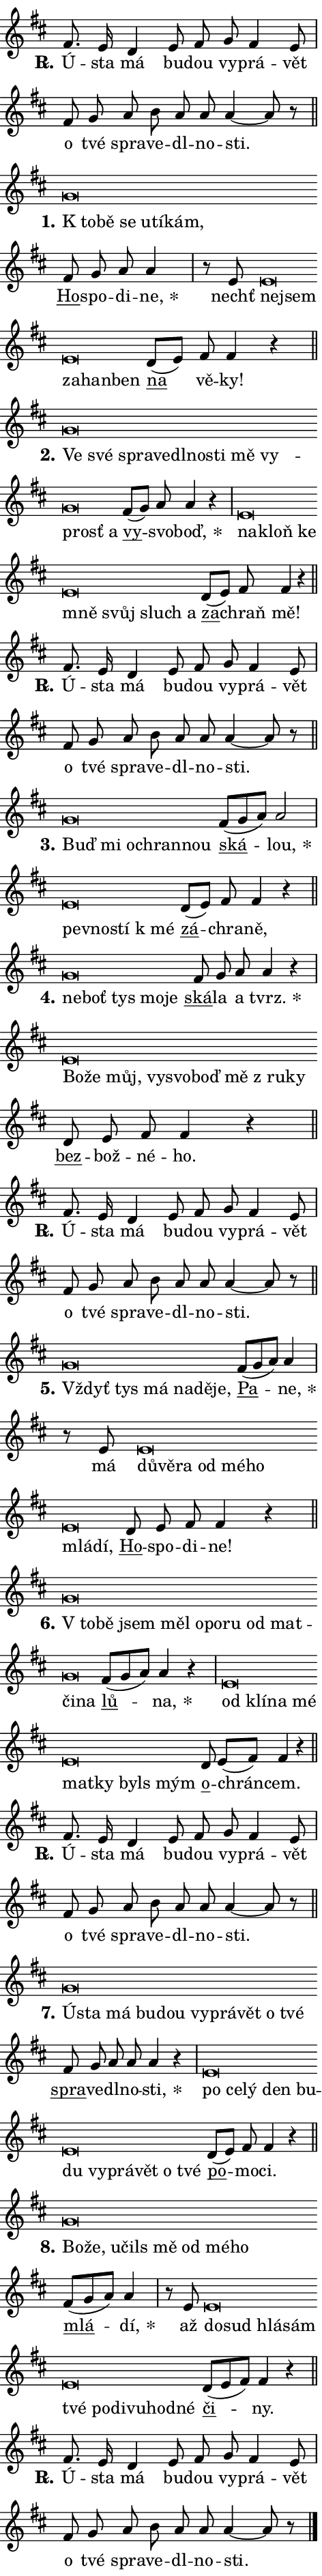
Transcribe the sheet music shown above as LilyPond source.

\version "2.24.0"
\header { tagline = "" }
\paper {
  indent = 0\cm
  top-margin = 0\cm
  right-margin = 0.13\cm % to fit lyric hyphens
  bottom-margin = 0\cm
  left-margin = 0\cm
  paper-width = 8\cm
  page-breaking = #ly:one-page-breaking
  system-system-spacing.basic-distance = #11
  score-system-spacing.basic-distance = #11
  ragged-last = ##f
}


%% Author: Thomas Morley
%% https://lists.gnu.org/archive/html/lilypond-user/2020-05/msg00002.html
#(define (line-position grob)
"Returns position of @var[grob} in current system:
   @code{'start}, if at first time-step
   @code{'end}, if at last time-step
   @code{'middle} otherwise
"
  (let* ((col (ly:item-get-column grob))
         (ln (ly:grob-object col 'left-neighbor))
         (rn (ly:grob-object col 'right-neighbor))
         (col-to-check-left (if (ly:grob? ln) ln col))
         (col-to-check-right (if (ly:grob? rn) rn col))
         (break-dir-left
           (and
             (ly:grob-property col-to-check-left 'non-musical #f)
             (ly:item-break-dir col-to-check-left)))
         (break-dir-right
           (and
             (ly:grob-property col-to-check-right 'non-musical #f)
             (ly:item-break-dir col-to-check-right))))
        (cond ((eqv? 1 break-dir-left) 'start)
              ((eqv? -1 break-dir-right) 'end)
              (else 'middle))))

#(define (tranparent-at-line-position vctor)
  (lambda (grob)
  "Relying on @code{line-position} select the relevant enry from @var{vctor}.
Used to determine transparency,"
    (case (line-position grob)
      ((end) (not (vector-ref vctor 0)))
      ((middle) (not (vector-ref vctor 1)))
      ((start) (not (vector-ref vctor 2))))))

noteHeadBreakVisibility =
#(define-music-function (break-visibility)(vector?)
"Makes @code{NoteHead}s transparent relying on @var{break-visibility}"
#{
  \override NoteHead.transparent =
    #(tranparent-at-line-position break-visibility)
#})

#(define delete-ledgers-for-transparent-note-heads
  (lambda (grob)
    "Reads whether a @code{NoteHead} is transparent.
If so this @code{NoteHead} is removed from @code{'note-heads} from
@var{grob}, which is supposed to be @code{LedgerLineSpanner}.
As a result ledgers are not printed for this @code{NoteHead}"
    (let* ((nhds-array (ly:grob-object grob 'note-heads))
           (nhds-list
             (if (ly:grob-array? nhds-array)
                 (ly:grob-array->list nhds-array)
                 '()))
           ;; Relies on the transparent-property being done before
           ;; Staff.LedgerLineSpanner.after-line-breaking is executed.
           ;; This is fragile ...
           (to-keep
             (remove
               (lambda (nhd)
                 (ly:grob-property nhd 'transparent #f))
               nhds-list)))
      ;; TODO find a better method to iterate over grob-arrays, similiar
      ;; to filter/remove etc for lists
      ;; For now rebuilt from scratch
      (set! (ly:grob-object grob 'note-heads)  '())
      (for-each
        (lambda (nhd)
          (ly:pointer-group-interface::add-grob grob 'note-heads nhd))
        to-keep))))

squashNotes = {
  \override NoteHead.X-extent = #'(-0.2 . 0.2)
  \override NoteHead.Y-extent = #'(-0.75 . 0)
  \override NoteHead.stencil =
    #(lambda (grob)
       (let ((pos (ly:grob-property grob 'staff-position)))
         (begin
           (if (< pos -7) (display "ERROR: Lower brevis then expected\n") (display ""))
           (if (<= pos -6) ly:text-interface::print ly:note-head::print))))
}
unSquashNotes = {
  \revert NoteHead.X-extent
  \revert NoteHead.Y-extent
  \revert NoteHead.stencil
}

hideNotes = \noteHeadBreakVisibility #begin-of-line-visible
unHideNotes = \noteHeadBreakVisibility #all-visible

% work-around for resetting accidentals
% https://lilypond.org/doc/v2.23/Documentation/notation/displaying-rhythms#unmetered-music
cadenzaMeasure = {
  \cadenzaOff
  \partial 1024 s1024
  \cadenzaOn
}

#(define-markup-command (accent layout props text) (markup?)
  "Underline accented syllable"
  (interpret-markup layout props
    #{\markup \override #'(offset . 4.3) \underline { #text }#}))

responsum = \markup \concat {
  "R" \hspace #-1.05 \path #0.1 #'((moveto 0 0.07) (lineto 0.9 0.8)) \hspace #0.05 "."
}

spaceSize = #0.6828661417322834 % exact space size for TeX Gyre Schola

\layout {
  \context {
    \Staff
    \remove "Time_signature_engraver"
    \override LedgerLineSpanner.after-line-breaking = #delete-ledgers-for-transparent-note-heads
  }
  \context {
    \Lyrics {
      \override LyricSpace.minimum-distance = \spaceSize
      \override LyricText.font-name = #"TeX Gyre Schola"
      \override LyricText.font-size = 1
      \override StanzaNumber.font-name = #"TeX Gyre Schola Bold"
      \override StanzaNumber.font-size = 1
    }
  }
  \context {
    \Score 
    \override NoteHead.text =
      #(lambda (grob) 
        (let ((pos (ly:grob-property grob 'staff-position)))
          #{\markup {
            \combine
              \halign #-0.55 \raise #(if (= pos -6) 0 0.5) \override #'(thickness . 2) \draw-line #'(3.2 . 0)
              \musicglyph "noteheads.sM1"
          }#}))
  }
}

% magnetic-lyrics.ily
%
%   written by
%     Jean Abou Samra <jean@abou-samra.fr>
%     Werner Lemberg <wl@gnu.org>
%
%   adapted by
%     Jiri Hon <jiri.hon@gmail.com>
%
% Version 2022-Apr-15

% https://www.mail-archive.com/lilypond-user@gnu.org/msg149350.html

#(define (Left_hyphen_pointer_engraver context)
   "Collect syllable-hyphen-syllable occurrences in lyrics and store
them in properties.  This engraver only looks to the left.  For
example, if the lyrics input is @code{foo -- bar}, it does the
following.

@itemize @bullet
@item
Set the @code{text} property of the @code{LyricHyphen} grob between
@q{foo} and @q{bar} to @code{foo}.

@item
Set the @code{left-hyphen} property of the @code{LyricText} grob with
text @q{foo} to the @code{LyricHyphen} grob between @q{foo} and
@q{bar}.
@end itemize

Use this auxiliary engraver in combination with the
@code{lyric-@/text::@/apply-@/magnetic-@/offset!} hook."
   (let ((hyphen #f)
         (text #f))
     (make-engraver
      (acknowledgers
       ((lyric-syllable-interface engraver grob source-engraver)
        (set! text grob)))
      (end-acknowledgers
       ((lyric-hyphen-interface engraver grob source-engraver)
        ;(when (not (grob::has-interface grob 'lyric-space-interface))
          (set! hyphen grob)));)
      ((stop-translation-timestep engraver)
       (when (and text hyphen)
         (ly:grob-set-object! text 'left-hyphen hyphen))
       (set! text #f)
       (set! hyphen #f)))))

#(define (lyric-text::apply-magnetic-offset! grob)
   "If the space between two syllables is less than the value in
property @code{LyricText@/.details@/.squash-threshold}, move the right
syllable to the left so that it gets concatenated with the left
syllable.

Use this function as a hook for
@code{LyricText@/.after-@/line-@/breaking} if the
@code{Left_@/hyphen_@/pointer_@/engraver} is active."
   (let ((hyphen (ly:grob-object grob 'left-hyphen #f)))
     (when hyphen
       (let ((left-text (ly:spanner-bound hyphen LEFT)))
         (when (grob::has-interface left-text 'lyric-syllable-interface)
           (let* ((common (ly:grob-common-refpoint grob left-text X))
                  (this-x-ext (ly:grob-extent grob common X))
                  (left-x-ext
                   (begin
                     ;; Trigger magnetism for left-text.
                     (ly:grob-property left-text 'after-line-breaking)
                     (ly:grob-extent left-text common X)))
                  ;; `delta` is the gap width between two syllables.
                  (delta (- (interval-start this-x-ext)
                            (interval-end left-x-ext)))
                  (details (ly:grob-property grob 'details))
                  (threshold (assoc-get 'squash-threshold details 0.2)))
             (when (< delta threshold)
               (let* (;; We have to manipulate the input text so that
                      ;; ligatures crossing syllable boundaries are not
                      ;; disabled.  For languages based on the Latin
                      ;; script this is essentially a beautification.
                      ;; However, for non-Western scripts it can be a
                      ;; necessity.
                      (lt (ly:grob-property left-text 'text))
                      (rt (ly:grob-property grob 'text))
                      (is-space (grob::has-interface hyphen 'lyric-space-interface))
                      (space (if is-space " " ""))
                      (extra-delta (if is-space spaceSize 0))
                      ;; Append new syllable.
                      (ltrt-space (if (and (string? lt) (string? rt))
                                (string-append lt space rt)
                                (make-concat-markup (list lt space rt))))
                      ;; Right-align `ltrt` to the right side.
                      (ltrt-space-markup (grob-interpret-markup
                               grob
                               (make-translate-markup
                                (cons (interval-length this-x-ext) 0)
                                (make-right-align-markup ltrt-space)))))
                 (begin
                   ;; Don't print `left-text`.
                   (ly:grob-set-property! left-text 'stencil #f)
                   ;; Set text and stencil (which holds all collected
                   ;; syllables so far) and shift it to the left.
                   (ly:grob-set-property! grob 'text ltrt-space)
                   (ly:grob-set-property! grob 'stencil ltrt-space-markup)
                   (ly:grob-translate-axis! grob (- (- delta extra-delta)) X))))))))))


#(define (lyric-hyphen::displace-bounds-first grob)
   ;; Make very sure this callback isn't triggered too early.
   (let ((left (ly:spanner-bound grob LEFT))
         (right (ly:spanner-bound grob RIGHT)))
     (ly:grob-property left 'after-line-breaking)
     (ly:grob-property right 'after-line-breaking)
     (ly:lyric-hyphen::print grob)))

squashThreshold = #0.4

\layout {
  \context {
    \Lyrics
    \consists #Left_hyphen_pointer_engraver
    \override LyricText.after-line-breaking =
      #lyric-text::apply-magnetic-offset!
    \override LyricHyphen.stencil = #lyric-hyphen::displace-bounds-first
    \override LyricText.details.squash-threshold = \squashThreshold
    \override LyricHyphen.minimum-distance = 0
    \override LyricHyphen.minimum-length = \squashThreshold
  }
}

squashText = \override LyricText.details.squash-threshold = 9999
unSquashText = \override LyricText.details.squash-threshold = \squashThreshold

leftText = \override LyricText.self-alignment-X = #LEFT
unLeftText = \revert LyricText.self-alignment-X

starOffset = #(lambda (grob) 
                (let ((x_offset (ly:self-alignment-interface::aligned-on-x-parent grob)))
                  (if (= x_offset 0) 0 (+ x_offset 1.2))))

star = #(define-music-function (syllable)(string?)
"Append star separator at the end of a syllable"
#{
  \once \override LyricText.X-offset = #starOffset
  \lyricmode { \markup {
    #syllable
    \override #'((font-name . "TeX Gyre Schola Bold")) \hspace #0.2 \lower #0.65 \larger "*"
  } }
#})

starAccent = #(define-music-function (syllable)(string?)
"Append star separator at the end of a syllable and make accent"
#{
  \once \override LyricText.X-offset = #starOffset
  \lyricmode { \markup {
    \accent #syllable
    \override #'((font-name . "TeX Gyre Schola Bold")) \hspace #0.2 \lower #0.65 \larger "*"
  } }
#})

breath = #(define-music-function (syllable)(string?)
"Append breathing indicator at the end of a syllable"
#{
  \lyricmode { \markup { #syllable "+" } }
#})

optionalBreath = #(define-music-function (syllable)(string?)
"Append optional breathing indicator at the end of a syllable"
#{
  \lyricmode { \markup { #syllable "(+)" } }
#})


\score {
    <<
        \new Voice = "melody" { \cadenzaOn \key d \major \relative { fis'8. e16 d4 \bar "" e8 fis \bar "" g fis4 e8 \cadenzaMeasure \bar "|" fis g \bar "" a b \bar "" a a a4~ a8 r \cadenzaMeasure \bar "||" \break } }
        \new Lyrics \lyricsto "melody" { \lyricmode { \set stanza = \responsum
Ú -- sta má bu -- dou vy -- prá -- vět o tvé spra -- ve -- dl -- no -- sti. } }
    >>
    \layout {}
}

\score {
    <<
        \new Voice = "melody" { \cadenzaOn \key d \major \relative { \squashNotes g'\breve*1/16 \hideNotes \breve*1/16 \bar "" \breve*1/16 \bar "" \breve*1/16 \bar "" \breve*1/16 \breve*1/16 \bar "" \unHideNotes \unSquashNotes \bar "" fis8 g a a4 \cadenzaMeasure \bar "|" r8 e8 \squashNotes e\breve*1/16 \hideNotes \breve*1/16 \bar "" \breve*1/16 \bar "" \breve*1/16 \breve*1/16 \bar "" \unHideNotes \unSquashNotes \bar "" d8[( e)] fis fis4 r \cadenzaMeasure \bar "||" \break } }
        \new Lyrics \lyricsto "melody" { \lyricmode { \set stanza = "1."
\leftText "K to" -- \squashText bě se u -- tí -- kám, \unLeftText \unSquashText \markup \accent Ho -- spo -- di -- \star ne, nechť \leftText nej -- \squashText sem za -- han -- ben \unLeftText \unSquashText \markup \accent na vě -- ky! } }
    >>
    \layout {}
}

\score {
    <<
        \new Voice = "melody" { \cadenzaOn \key d \major \relative { \squashNotes g'\breve*1/16 \hideNotes \breve*1/16 \bar "" \breve*1/16 \bar "" \breve*1/16 \bar "" \breve*1/16 \bar "" \breve*1/16 \bar "" \breve*1/16 \bar "" \breve*1/16 \bar "" \breve*1/16 \bar "" \breve*1/16 \breve*1/16 \bar "" \unHideNotes \unSquashNotes \bar "" fis8[( g)] a a4 r4 \cadenzaMeasure \bar "|" \squashNotes e\breve*1/16 \hideNotes \breve*1/16 \bar "" \breve*1/16 \bar "" \breve*1/16 \bar "" \breve*1/16 \bar "" \breve*1/16 \breve*1/16 \bar "" \unHideNotes \unSquashNotes \bar "" d8[( e)] fis fis4 r \cadenzaMeasure \bar "||" \break } }
        \new Lyrics \lyricsto "melody" { \lyricmode { \set stanza = "2."
\leftText Ve \squashText své spra -- ve -- dl -- no -- sti mě vy -- prosť a \unLeftText \unSquashText \markup \accent vy -- svo -- \star boď, \leftText na -- \squashText kloň ke mně svůj sluch a \unLeftText \unSquashText \markup \accent za -- chraň mě! } }
    >>
    \layout {}
}

\score {
    <<
        \new Voice = "melody" { \cadenzaOn \key d \major \relative { fis'8. e16 d4 \bar "" e8 fis \bar "" g fis4 e8 \cadenzaMeasure \bar "|" fis g \bar "" a b \bar "" a a a4~ a8 r \cadenzaMeasure \bar "||" \break } }
        \new Lyrics \lyricsto "melody" { \lyricmode { \set stanza = \responsum
Ú -- sta má bu -- dou vy -- prá -- vět o tvé spra -- ve -- dl -- no -- sti. } }
    >>
    \layout {}
}

\score {
    <<
        \new Voice = "melody" { \cadenzaOn \key d \major \relative { \squashNotes g'\breve*1/16 \hideNotes \breve*1/16 \bar "" \breve*1/16 \bar "" \breve*1/16 \breve*1/16 \bar "" \unHideNotes \unSquashNotes \bar "" fis8[( g a)] a2 \cadenzaMeasure \bar "|" \squashNotes e\breve*1/16 \hideNotes \breve*1/16 \bar "" \breve*1/16 \breve*1/16 \bar "" \unHideNotes \unSquashNotes \bar "" d8[( e)] fis fis4 r \cadenzaMeasure \bar "||" \break } }
        \new Lyrics \lyricsto "melody" { \lyricmode { \set stanza = "3."
\leftText Buď \squashText mi o -- chran -- nou \unLeftText \unSquashText \markup \accent ská -- \star lou, \leftText pev -- \squashText no -- stí "k mé" \unLeftText \unSquashText \markup \accent zá -- chra -- ně, } }
    >>
    \layout {}
}

\score {
    <<
        \new Voice = "melody" { \cadenzaOn \key d \major \relative { \squashNotes g'\breve*1/16 \hideNotes \breve*1/16 \bar "" \breve*1/16 \bar "" \breve*1/16 \breve*1/16 \bar "" \unHideNotes \unSquashNotes \bar "" fis8 g a a4 r \cadenzaMeasure \bar "|" \squashNotes e\breve*1/16 \hideNotes \breve*1/16 \bar "" \breve*1/16 \bar "" \breve*1/16 \bar "" \breve*1/16 \bar "" \breve*1/16 \bar "" \breve*1/16 \bar "" \breve*1/16 \breve*1/16 \bar "" \unHideNotes \unSquashNotes \bar "" d8 e fis fis4 r \cadenzaMeasure \bar "||" \break } }
        \new Lyrics \lyricsto "melody" { \lyricmode { \set stanza = "4."
\leftText ne -- \squashText boť tys mo -- je \unLeftText \unSquashText \markup \accent ská -- la a \star tvrz. \leftText Bo -- \squashText že můj, vy -- svo -- boď mě "z ru" -- ky \unLeftText \unSquashText \markup \accent bez -- bož -- né -- ho. } }
    >>
    \layout {}
}

\score {
    <<
        \new Voice = "melody" { \cadenzaOn \key d \major \relative { fis'8. e16 d4 \bar "" e8 fis \bar "" g fis4 e8 \cadenzaMeasure \bar "|" fis g \bar "" a b \bar "" a a a4~ a8 r \cadenzaMeasure \bar "||" \break } }
        \new Lyrics \lyricsto "melody" { \lyricmode { \set stanza = \responsum
Ú -- sta má bu -- dou vy -- prá -- vět o tvé spra -- ve -- dl -- no -- sti. } }
    >>
    \layout {}
}

\score {
    <<
        \new Voice = "melody" { \cadenzaOn \key d \major \relative { \squashNotes g'\breve*1/16 \hideNotes \breve*1/16 \bar "" \breve*1/16 \bar "" \breve*1/16 \bar "" \breve*1/16 \breve*1/16 \bar "" \unHideNotes \unSquashNotes \bar "" fis8[( g a)] a4 \cadenzaMeasure \bar "|" r8 e \squashNotes e\breve*1/16 \hideNotes \breve*1/16 \bar "" \breve*1/16 \bar "" \breve*1/16 \bar "" \breve*1/16 \bar "" \breve*1/16 \bar "" \breve*1/16 \breve*1/16 \bar "" \unHideNotes \unSquashNotes \bar "" d8 e fis fis4 r \cadenzaMeasure \bar "||" \break } }
        \new Lyrics \lyricsto "melody" { \lyricmode { \set stanza = "5."
\leftText Vždyť \squashText tys má na -- dě -- je, \unLeftText \unSquashText \markup \accent Pa -- \star ne, má \leftText dů -- \squashText vě -- ra od mé -- ho mlá -- dí, \unLeftText \unSquashText \markup \accent Ho -- spo -- di -- ne! } }
    >>
    \layout {}
}

\score {
    <<
        \new Voice = "melody" { \cadenzaOn \key d \major \relative { \squashNotes g'\breve*1/16 \hideNotes \breve*1/16 \bar "" \breve*1/16 \bar "" \breve*1/16 \bar "" \breve*1/16 \bar "" \breve*1/16 \bar "" \breve*1/16 \bar "" \breve*1/16 \bar "" \breve*1/16 \bar "" \breve*1/16 \breve*1/16 \bar "" \unHideNotes \unSquashNotes \bar "" fis8[( g a)] a4 r \cadenzaMeasure \bar "|" \squashNotes e\breve*1/16 \hideNotes \breve*1/16 \bar "" \breve*1/16 \bar "" \breve*1/16 \bar "" \breve*1/16 \bar "" \breve*1/16 \bar "" \breve*1/16 \breve*1/16 \bar "" \unHideNotes \unSquashNotes \bar "" d8 e[( fis)] fis4 r \cadenzaMeasure \bar "||" \break } }
        \new Lyrics \lyricsto "melody" { \lyricmode { \set stanza = "6."
\leftText "V to" -- \squashText bě jsem měl o -- po -- ru od mat -- či -- na \unLeftText \unSquashText \markup \accent lů -- \star na, \leftText od \squashText klí -- na mé mat -- ky byls mým \unLeftText \unSquashText \markup \accent o -- chrán -- cem. } }
    >>
    \layout {}
}

\score {
    <<
        \new Voice = "melody" { \cadenzaOn \key d \major \relative { fis'8. e16 d4 \bar "" e8 fis \bar "" g fis4 e8 \cadenzaMeasure \bar "|" fis g \bar "" a b \bar "" a a a4~ a8 r \cadenzaMeasure \bar "||" \break } }
        \new Lyrics \lyricsto "melody" { \lyricmode { \set stanza = \responsum
Ú -- sta má bu -- dou vy -- prá -- vět o tvé spra -- ve -- dl -- no -- sti. } }
    >>
    \layout {}
}

\score {
    <<
        \new Voice = "melody" { \cadenzaOn \key d \major \relative { \squashNotes g'\breve*1/16 \hideNotes \breve*1/16 \bar "" \breve*1/16 \bar "" \breve*1/16 \bar "" \breve*1/16 \bar "" \breve*1/16 \bar "" \breve*1/16 \bar "" \breve*1/16 \bar "" \breve*1/16 \breve*1/16 \bar "" \unHideNotes \unSquashNotes \bar "" fis8 g a a a4 r4 \cadenzaMeasure \bar "|" \squashNotes e\breve*1/16 \hideNotes \breve*1/16 \bar "" \breve*1/16 \bar "" \breve*1/16 \bar "" \breve*1/16 \bar "" \breve*1/16 \bar "" \breve*1/16 \bar "" \breve*1/16 \bar "" \breve*1/16 \bar "" \breve*1/16 \breve*1/16 \bar "" \unHideNotes \unSquashNotes \bar "" d8[( e)] fis fis4 r \cadenzaMeasure \bar "||" \break } }
        \new Lyrics \lyricsto "melody" { \lyricmode { \set stanza = "7."
\leftText Ú -- \squashText sta má bu -- dou vy -- prá -- vět o tvé \unLeftText \unSquashText \markup \accent spra -- ve -- dl -- no -- \star sti, \leftText po \squashText ce -- lý den bu -- du vy -- prá -- vět o tvé \unLeftText \unSquashText \markup \accent po -- mo -- ci. } }
    >>
    \layout {}
}

\score {
    <<
        \new Voice = "melody" { \cadenzaOn \key d \major \relative { \squashNotes g'\breve*1/16 \hideNotes \breve*1/16 \bar "" \breve*1/16 \bar "" \breve*1/16 \bar "" \breve*1/16 \bar "" \breve*1/16 \bar "" \breve*1/16 \breve*1/16 \bar "" \unHideNotes \unSquashNotes \bar "" fis8[( g a)] a4 \cadenzaMeasure \bar "|" r8 e \squashNotes e\breve*1/16 \hideNotes \breve*1/16 \bar "" \breve*1/16 \bar "" \breve*1/16 \bar "" \breve*1/16 \bar "" \breve*1/16 \bar "" \breve*1/16 \bar "" \breve*1/16 \bar "" \breve*1/16 \breve*1/16 \bar "" \unHideNotes \unSquashNotes \bar "" d8[( e fis)] fis4 r \cadenzaMeasure \bar "||" \break } }
        \new Lyrics \lyricsto "melody" { \lyricmode { \set stanza = "8."
\leftText Bo -- \squashText že, u -- čils mě od mé -- ho \unLeftText \unSquashText \markup \accent mlá -- \star dí, až \leftText do -- \squashText sud hlá -- sám tvé po -- di -- vu -- hod -- né \unLeftText \unSquashText \markup \accent či -- ny. } }
    >>
    \layout {}
}

\score {
    <<
        \new Voice = "melody" { \cadenzaOn \key d \major \relative { fis'8. e16 d4 \bar "" e8 fis \bar "" g fis4 e8 \cadenzaMeasure \bar "|" fis g \bar "" a b \bar "" a a a4~ a8 r \cadenzaMeasure \bar "||" \break } \bar "|." }
        \new Lyrics \lyricsto "melody" { \lyricmode { \set stanza = \responsum
Ú -- sta má bu -- dou vy -- prá -- vět o tvé spra -- ve -- dl -- no -- sti. } }
    >>
    \layout {}
}
